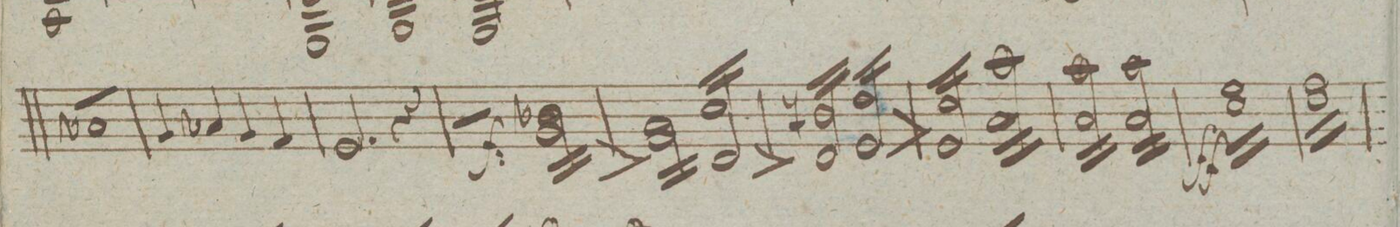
**kern	**dynam
*I"Violino 2do	*
*clefG2	*
*k[]	*
*met(c|)	*
*M2/2	*
*tremolo	*
8a-X/L	.
8a-X/	.
8a-X/	.
8a-X/	.
8a-X/	.
8a-X/	.
8a-X/	.
8a-X/J	.
*Xtremolo	*
=212	=212
4g/	.
4a-X/	.
4g/	.
4f/	.
=213	=213
2.e/	.
4r	.
=214	=214
2r	.
*tremolo	*
16b-X\ 16g\LL	f
16b-X\ 16g\	.
16b-X\ 16g\	.
16b-X\ 16g\	.
16b-X\ 16g\	>
16b-X\ 16g\	.
16b-X\ 16g\	.
16b-X\ 16g\JJ	.
=215	=215
16a\ 16f\LL	.
16a\ 16f\	.
16a\ 16f\	.
16a\ 16f\	.
16a\ 16f\	]
16a\ 16f\	.
16a\ 16f\	.
16a\ 16f\JJ	.
16cc/ 16d/LL	.
16cc/ 16d/	.
16cc/ 16d/	.
16cc/ 16d/	.
16cc/ 16d/	>
16cc/ 16d/	.
16cc/ 16d/	.
16cc/ 16d/JJ	.
=216	=216
16bn/ 16d/LL	.
16bn/ 16d/	.
16bn/ 16d/	.
16bn/ 16d/	]
16bn/ 16d/	.
16bn/ 16d/	.
16bn/ 16d/	.
16bn/ 16d/JJ	.
16dd/ 16e/LL	.
16dd/ 16e/	.
16dd/ 16e/	.
16dd/ 16e/	.
16dd/ 16e/	>
16dd/ 16e/	.
16dd/ 16e/	.
16dd/ 16e/JJ	.
=217	=217
16cc/ 16e/LL	.
16cc/ 16e/	.
16cc/ 16e/	.
16cc/ 16e/	]
16cc/ 16e/	.
16cc/ 16e/	.
16cc/ 16e/	.
16cc/ 16e/JJ	.
16aa\ 16a\LL	.
16aa\ 16a\	.
16aa\ 16a\	.
16aa\ 16a\	.
16aa\ 16a\	.
16aa\ 16a\	.
16aa\ 16a\	.
16aa\ 16a\JJ	.
=218	=218
16aa\ 16a\LL	.
16aa\ 16a\	.
16aa\ 16a\	.
16aa\ 16a\	.
16aa\ 16a\	.
16aa\ 16a\	.
16aa\ 16a\	.
16aa\ 16a\JJ	.
16aa\ 16a\LL	.
16aa\ 16a\	.
16aa\ 16a\	.
16aa\ 16a\	.
16aa\ 16a\	.
16aa\ 16a\	.
16aa\ 16a\	.
16aa\ 16a\JJ	.
=219	=219
16ee\ 16cc\LL	ff
16ee\ 16cc\	.
16ee\ 16cc\	.
16ee\ 16cc\	.
16ee\ 16cc\	.
16ee\ 16cc\	.
16ee\ 16cc\	.
16ee\ 16cc\	.
16ee\ 16cc\	.
16ee\ 16cc\	.
16ee\ 16cc\	.
16ee\ 16cc\	.
16ee\ 16cc\	.
16ee\ 16cc\	.
16ee\ 16cc\	.
16ee\ 16cc\JJ	.
=220	=220
16ff\ 16dd\LL	.
16ff\ 16dd\	.
16ff\ 16dd\	.
16ff\ 16dd\	.
16ff\ 16dd\	.
16ff\ 16dd\	.
16ff\ 16dd\	.
16ff\ 16dd\	.
16ff\ 16dd\	.
16ff\ 16dd\	.
16ff\ 16dd\	.
16ff\ 16dd\	.
16ff\ 16dd\	.
16ff\ 16dd\	.
16ff\ 16dd\	.
16ff\ 16dd\JJ	.
=221	=221
*-	*-
